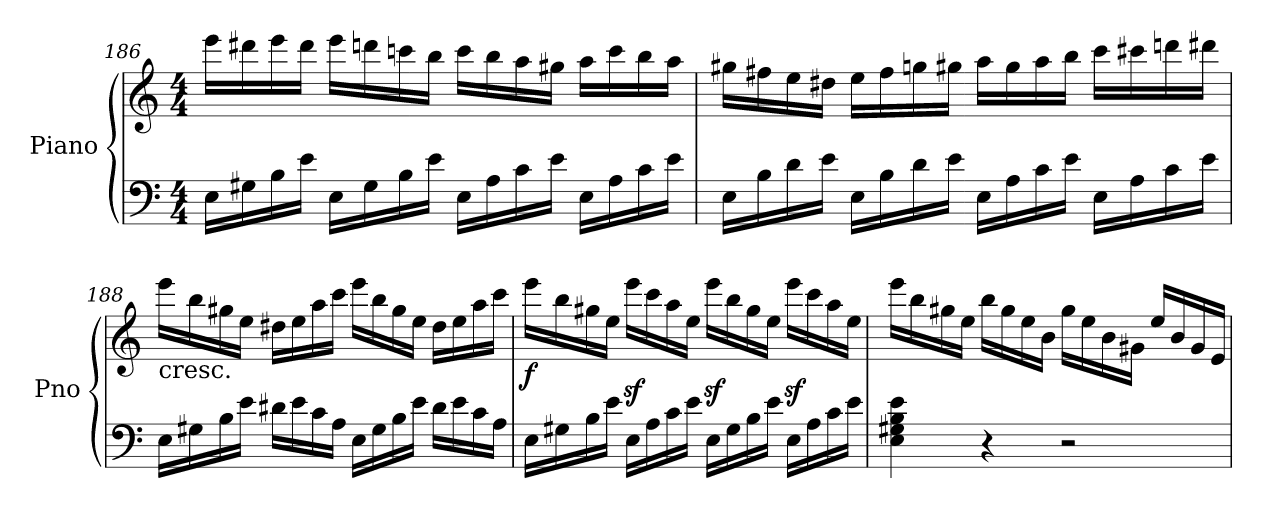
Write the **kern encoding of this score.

**kern	**kern	**dynam
*part1	*part1	*part1
*staff2	*staff1	*staff1/2
*I"Piano	*	*
*I'Pno	*	*
*clefF4	*clefG2	*
*k[]	*k[]	*
*M4/4	*M4/4	*
=186	=186	=186
16E\LL	16eee\LL	.
16G#X\	16ddd#X\	.
16B\	16eee\	.
16e\JJ	16ddd#\JJ	.
16E\LL	16eee\LL	.
16G#\	16dddn\	.
16B\	16cccn\	.
16e\JJ	16bb\JJ	.
16E\LL	16ccc\LL	.
16A\	16bb\	.
16c\	16aa\	.
16e\JJ	16gg#X\JJ	.
16E\LL	16aa\LL	.
16A\	16ccc\	.
16c\	16bb\	.
16e\JJ	16aa\JJ	.
=187	=187	=187
16E\LL	16gg#X\LL	.
16B\	16ff#X\	.
16d\	16ee\	.
16e\JJ	16dd#X\JJ	.
16E\LL	16ee\LL	.
16B\	16ff#\	.
16d\	16ggn\	.
16e\JJ	16gg#X\JJ	.
16E\LL	16aa\LL	.
16A\	16gg#\	.
16c\	16aa\	.
16e\JJ	16bb\JJ	.
16E\LL	16ccc\LL	.
16A\	16ccc#X\	.
16c\	16dddn\	.
16e\JJ	16ddd#X\JJ	.
=188	=188	=188
!	!LO:TX:b:t=cresc.	!
16E\LL	16eee\LL	.
16G#X\	16bb\	.
16B\	16gg#X\	.
16e\JJ	16ee\JJ	.
16d#X\LL	16dd#X\LL	.
16e\	16ee\	.
16c\	16aa\	.
16A\JJ	16ccc\JJ	.
16E\LL	16eee\LL	.
16G#\	16bb\	.
16B\	16gg#\	.
16e\JJ	16ee\JJ	.
16d#\LL	16dd#\LL	.
16e\	16ee\	.
16c\	16aa\	.
16A\JJ	16ccc\JJ	.
=189	=189	=189
!	!	!LO:DY:b
16E\LL	16eee\LL	f
16G#X\	16bb\	.
16B\	16gg#X\	.
16e\JJ	16ee\JJ	.
16E\LL	16eeez<\LL	.
16A\	16ccc\	.
16c\	16aa\	.
16e\JJ	16ee\JJ	.
16E\LL	16eeez<\LL	.
16G#\	16bb\	.
16B\	16gg#\	.
16e\JJ	16ee\JJ	.
16E\LL	16eeez<\LL	.
16A\	16ccc\	.
16c\	16aa\	.
16e\JJ	16ee\JJ	.
=190	=190	=190
4E\ 4G#X\ 4B\ 4e\	16eee\LL	.
.	16bb\	.
.	16gg#X\	.
.	16ee\JJ	.
4r	16bb\LL	.
.	16gg#\	.
.	16ee\	.
.	16b\JJ	.
2r	16gg#\LL	.
.	16ee\	.
.	16b\	.
.	16g#X\JJ	.
.	16ee/LL	.
.	16b/	.
.	16g#/	.
.	16e/JJ	.
=	=	=
*-	*-	*-
